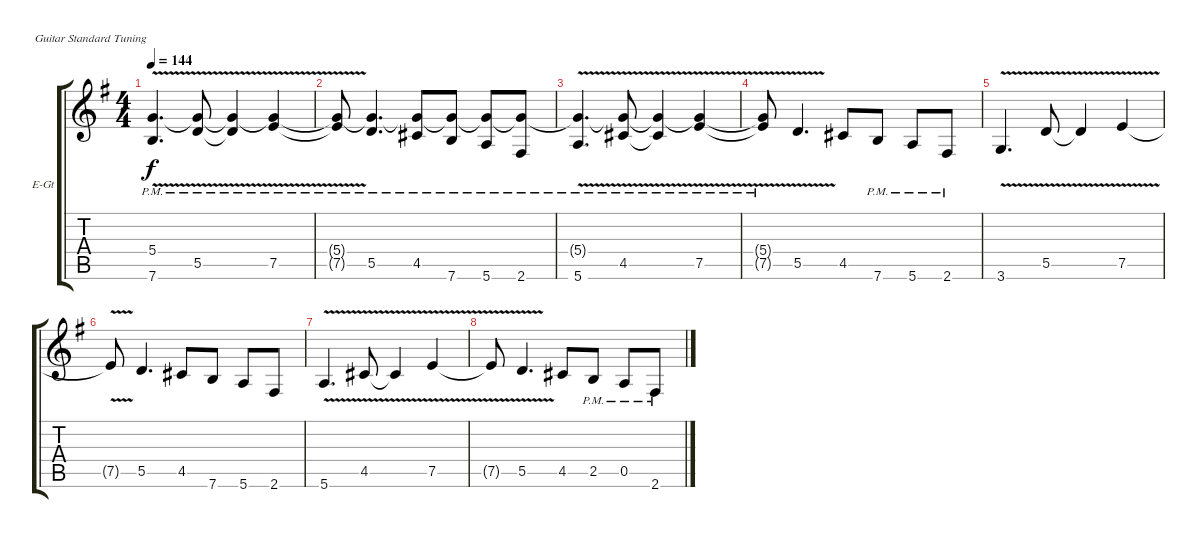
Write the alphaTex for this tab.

\bracketExtendMode groupsimilarinstruments
\firstSystemTrackNameOrientation horizontal
\otherSystemsTrackNameOrientation horizontal
\track ("Guitare 4" "E-Gt") {instrument distortionguitar}
\staff {score tabs}
\tuning (E4 B3 G3 D3 A2 E2)
\ts (4 4)
\tempo 144
\clef g2
\ks g
(7.6{v} 5.4{pm t}).4{d dy f} (5.5{v} 5.4{pm t}).8 (5.5{v t} 5.4{pm t}).4 (7.5{v} 5.4{pm t}).4 |
(7.5{v t} 5.4{pm t}).8 (5.5 5.4{pm t}).4{d} (4.5 5.4{pm t}).8 (7.6 5.4{pm t}).8 (5.6 5.4{pm t}).8 (2.6 5.4{pm t}).8 |
(5.6{v} 5.4{pm t}).4{d} (4.5{v} 5.4{pm t}).8 (4.5{v t} 5.4{pm t}).4 (7.5{v} 5.4{pm t}).4 |
(5.4{pm t} 7.5{v t}).8 5.5{v}.4{d} 4.5.8 7.6{pm}.8 5.6{pm}.8 2.6{pm}.8 |
3.6{v}.4{d} 5.5{v}.8 5.5{v t}.4 7.5{v}.4 |
7.5{v t}.8 5.5.4{d} 4.5.8 7.6.8 5.6.8 2.6.8 |
5.6{v}.4{d} 4.5{v}.8 4.5{v t}.4 7.5{v}.4 |
7.5{v t}.8 5.5{v}.4{d} 4.5.8 2.5{pm}.8 0.5{pm}.8 2.6{pm}.8
